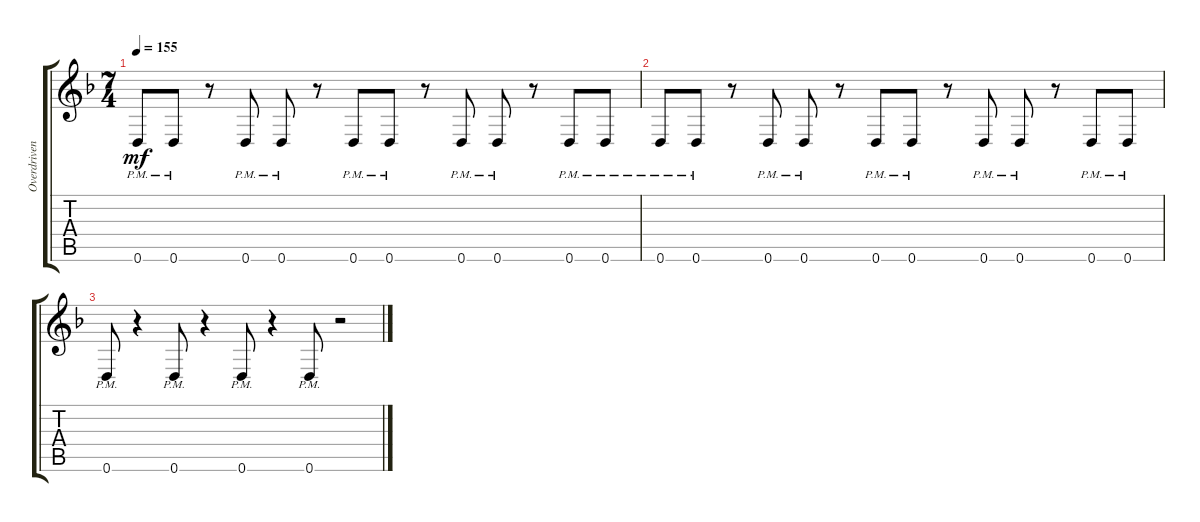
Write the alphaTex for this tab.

\track ("Overdriven Guitar" "Overdriven") {instrument overdrivenguitar}
\staff {score tabs}
\tuning (E4 B3 G3 D3 A2 D2) {hide}
\ts (7 4)
\tempo 155
\clef g2
\ks dminor
0.6{pm}.8{dy mf} 0.6{pm}.8 r.8 0.6{pm}.8 0.6{pm}.8 r.8 0.6{pm}.8 0.6{pm}.8 r.8 0.6{pm}.8 0.6{pm}.8 r.8 0.6{pm}.8 0.6{pm}.8 |
0.6{pm}.8 0.6{pm}.8 r.8 0.6{pm}.8 0.6{pm}.8 r.8 0.6{pm}.8 0.6{pm}.8 r.8 0.6{pm}.8 0.6{pm}.8 r.8 0.6{pm}.8 0.6{pm}.8 |
0.6{pm}.8 r.4 0.6{pm}.8 r.4 0.6{pm}.8 r.4 0.6{pm}.8 r.2
